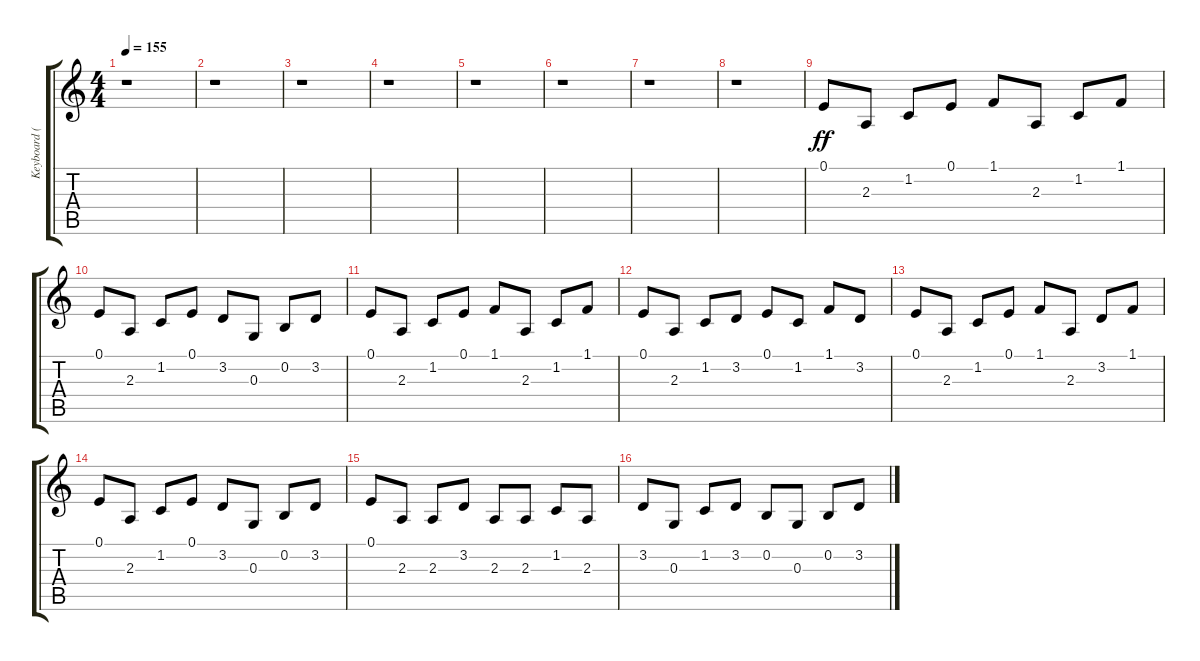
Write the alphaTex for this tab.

\track ("Keyboard (Tuomas)" "Keyboard (") {instrument pad1newage}
\staff {score tabs}
\tuning (E4 B3 G3 D3 A2 E2) {hide}
\ts (4 4)
\tempo 155
\clef g2
\ks c
r.1{dy ff} |
r.1 |
r.1 |
r.1 |
r.1 |
r.1 |
r.1 |
r.1 |
0.1.8 2.3.8 1.2.8 0.1.8 1.1.8 2.3.8 1.2.8 1.1.8 |
0.1.8 2.3.8 1.2.8 0.1.8 3.2.8 0.3.8 0.2.8 3.2.8 |
0.1.8 2.3.8 1.2.8 0.1.8 1.1.8 2.3.8 1.2.8 1.1.8 |
0.1.8 2.3.8 1.2.8 3.2.8 0.1.8 1.2.8 1.1.8 3.2.8 |
0.1.8 2.3.8 1.2.8 0.1.8 1.1.8 2.3.8 3.2.8 1.1.8 |
0.1.8 2.3.8 1.2.8 0.1.8 3.2.8 0.3.8 0.2.8 3.2.8 |
0.1.8 2.3.8 2.3.8 3.2.8 2.3.8 2.3.8 1.2.8 2.3.8 |
3.2.8 0.3.8 1.2.8 3.2.8 0.2.8 0.3.8 0.2.8 3.2.8
